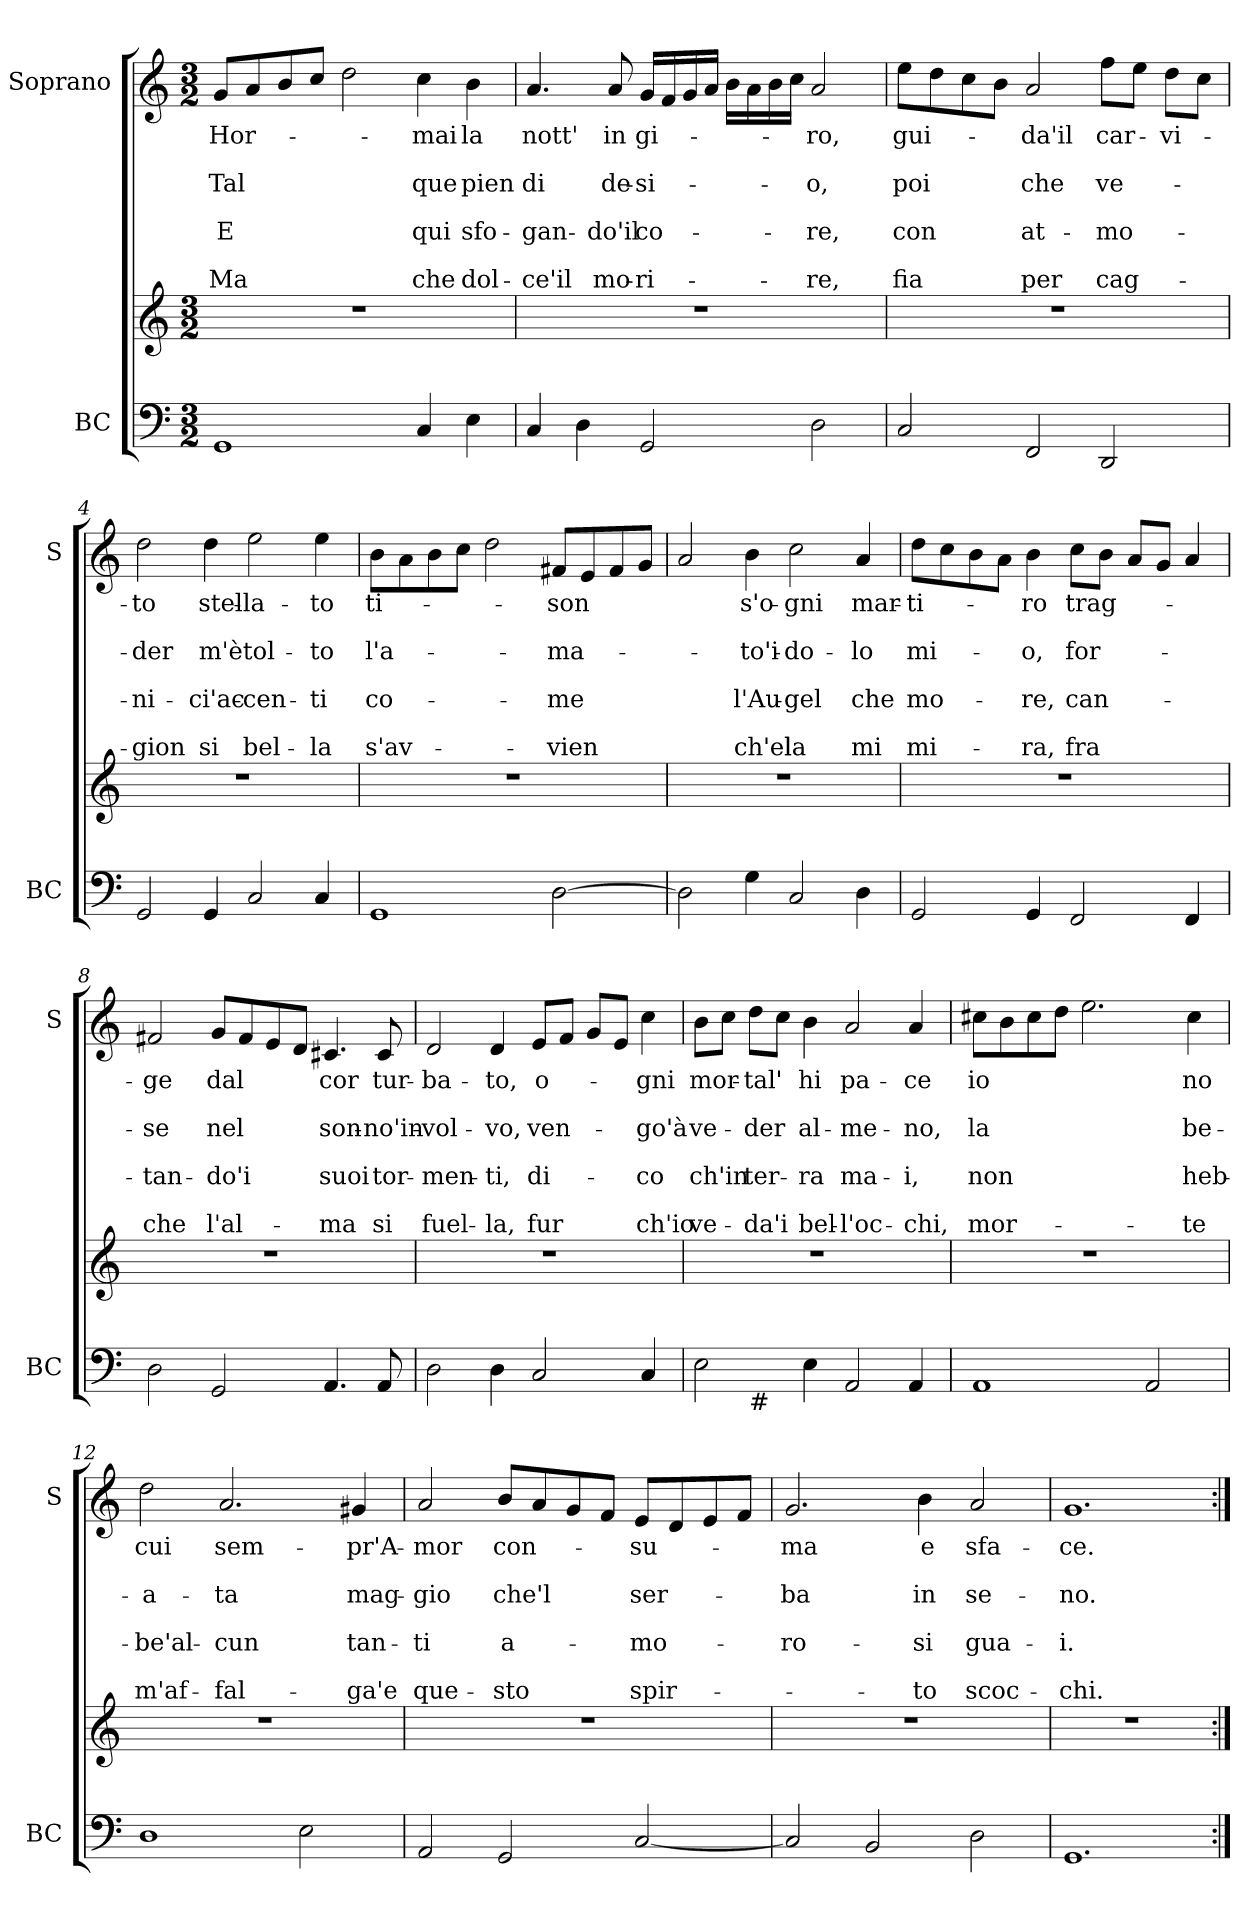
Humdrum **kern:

**kern	**kern	**kern	**text	**text	**text	**text	**text	**text	**text
*part2	*part2	*part1	*part1	*part1	*part1	*part1	*part1	*part1	*part1
*staff3	*staff2	*staff1	*staff1	*staff1	*staff1	*staff1	*staff1	*staff1	*staff1
*I"BC	*	*I"Soprano	*	*	*	*	*	*	*
*I'BC	*	*I'S	*	*	*	*	*	*	*
*clefF4	*clefG2	*clefG2	*	*	*	*	*	*	*
*k[]	*k[]	*k[]	*	*	*	*	*	*	*
*C:	*C:	*C:	*	*	*	*	*	*	*
*M3/2	*M3/2	*M3/2	*	*	*	*	*	*	*
=1	=1	=1	=1	=1	=1	=1	=1	=1	=1
!	!	!	!LO:LY:b	!	!LO:LY:b	!	!LO:LY:b	!	!LO:LY:b
1GG	1.r	8g/L	Hor-	.	Tal	.	E	.	Ma
.	.	8a/	.	.	.	.	.	.	.
.	.	8b/	.	.	.	.	.	.	.
.	.	8cc/J	.	.	.	.	.	.	.
.	.	2dd\	.	.	.	.	.	.	.
!	!	!	!LO:LY:b	!	!LO:LY:b	!	!LO:LY:b	!	!LO:LY:b
4C/	.	4cc\	-mai	.	que	.	qui	.	che
!	!	!	!LO:LY:b	!	!LO:LY:b	!	!LO:LY:b	!	!LO:LY:b
4E\	.	4b\	la	.	pien	.	sfo-	.	dol-
=2	=2	=2	=2	=2	=2	=2	=2	=2	=2
!	!	!	!LO:LY:b	!	!LO:LY:b	!	!LO:LY:b	!	!LO:LY:b
4C/	1.r	4.a/	nott'	.	di	.	-gan-	.	-ce'il
4D\	.	.	.	.	.	.	.	.	.
!	!	!	!LO:LY:b	!	!LO:LY:b	!	!LO:LY:b	!	!LO:LY:b
.	.	8a/	in	.	de-	.	-do'il	.	mo-
!	!	!	!LO:LY:b	!	!LO:LY:b	!	!LO:LY:b	!	!LO:LY:b
2GG/	.	16g/LL	gi-	.	-si-	.	co-	.	-ri-
.	.	16f/	.	.	.	.	.	.	.
.	.	16g/	.	.	.	.	.	.	.
.	.	16a/JJ	.	.	.	.	.	.	.
.	.	16b\LL	.	.	.	.	.	.	.
.	.	16a\	.	.	.	.	.	.	.
.	.	16b\	.	.	.	.	.	.	.
.	.	16cc\JJ	.	.	.	.	.	.	.
!	!	!	!LO:LY:b	!	!LO:LY:b	!	!LO:LY:b	!	!LO:LY:b
2D\	.	2a/	-ro,	.	-o,	.	-re,	.	-re,
=3	=3	=3	=3	=3	=3	=3	=3	=3	=3
!	!	!	!LO:LY:b	!	!LO:LY:b	!	!LO:LY:b	!	!LO:LY:b
2C/	1.r	8ee\L	gui-	.	poi	.	con	.	fia
.	.	8dd\	.	.	.	.	.	.	.
.	.	8cc\	.	.	.	.	.	.	.
.	.	8b\J	.	.	.	.	.	.	.
!	!	!	!LO:LY:b	!	!LO:LY:b	!	!LO:LY:b	!	!LO:LY:b
2FF/	.	2a/	-da'il	.	che	.	at-	.	per
!	!	!	!LO:LY:b	!	!LO:LY:b	!	!LO:LY:b	!	!LO:LY:b
2DD/	.	8ff\L	car-	.	ve-	.	-mo-	.	cag-
.	.	8ee\J	.	.	.	.	.	.	.
!	!	!	!LO:LY:b	!	!	!	!	!	!
.	.	8dd\L	-vi-	.	.	.	.	.	.
.	.	8cc\J	.	.	.	.	.	.	.
!!LO:LB:g=z
=4	=4	=4	=4	=4	=4	=4	=4	=4	=4
!	!	!	!LO:LY:b	!	!LO:LY:b	!	!LO:LY:b	!	!LO:LY:b
2GG/	1.r	2dd\	-to	.	-der	.	-ni-	.	-gion
!	!	!	!LO:LY:b	!	!LO:LY:b	!	!LO:LY:b	!	!LO:LY:b
4GG/	.	4dd\	stel-	.	m'è	.	-ci'ac-	.	si
!	!	!	!LO:LY:b	!	!LO:LY:b	!	!LO:LY:b	!	!LO:LY:b
2C/	.	2ee\	-la-	.	tol-	.	-cen-	.	bel-
!	!	!	!LO:LY:b	!	!LO:LY:b	!	!LO:LY:b	!	!LO:LY:b
4C/	.	4ee\	-to	.	-to	.	-ti	.	-la
=5	=5	=5	=5	=5	=5	=5	=5	=5	=5
!	!	!	!LO:LY:b	!	!LO:LY:b	!	!LO:LY:b	!	!LO:LY:b
1GG	1.r	8b\L	ti-	.	l'a-	.	co-	.	s'av-
.	.	8a\	.	.	.	.	.	.	.
.	.	8b\	.	.	.	.	.	.	.
.	.	8cc\J	.	.	.	.	.	.	.
.	.	2dd\	.	.	.	.	.	.	.
!	!	!	!LO:LY:b	!	!LO:LY:b	!	!LO:LY:b	!	!LO:LY:b
[2D\	.	8f#X/L	-son	.	-ma-	.	-me	.	-vien
.	.	8e/	.	.	.	.	.	.	.
.	.	8f#/	.	.	.	.	.	.	.
.	.	8g/J	.	.	.	.	.	.	.
=6	=6	=6	=6	=6	=6	=6	=6	=6	=6
2D\]	1.r	2a/	.	.	.	.	.	.	.
!	!	!	!LO:LY:b	!	!LO:LY:b	!	!LO:LY:b	!	!LO:LY:b
4G\	.	4b\	s'o-	.	-to'i-	.	l'Au-	.	ch'el
!	!	!	!LO:LY:b	!	!LO:LY:b	!	!LO:LY:b	!	!LO:LY:b
2C/	.	2cc\	-gni	.	-do-	.	-gel	.	la
!	!	!	!LO:LY:b	!	!LO:LY:b	!	!LO:LY:b	!	!LO:LY:b
4D\	.	4a/	mar-	.	-lo	.	che	.	mi
=7	=7	=7	=7	=7	=7	=7	=7	=7	=7
!	!	!	!LO:LY:b	!	!LO:LY:b	!	!LO:LY:b	!	!LO:LY:b
2GG/	1.r	8dd\L	-ti-	.	mi-	.	mo-	.	mi-
.	.	8cc\	.	.	.	.	.	.	.
.	.	8b\	.	.	.	.	.	.	.
.	.	8a\J	.	.	.	.	.	.	.
!	!	!	!LO:LY:b	!	!LO:LY:b	!	!LO:LY:b	!	!LO:LY:b
4GG/	.	4b\	-ro	.	-o,	.	-re,	.	-ra,
!	!	!	!LO:LY:b	!	!LO:LY:b	!	!LO:LY:b	!	!LO:LY:b
2FF/	.	8cc\L	trag-	.	for-	.	can-	.	fra
.	.	8b\J	.	.	.	.	.	.	.
.	.	8a/L	.	.	.	.	.	.	.
.	.	8g/J	.	.	.	.	.	.	.
4FF/	.	4a/	.	.	.	.	.	.	.
!!LO:PB:g=z
=8	=8	=8	=8	=8	=8	=8	=8	=8	=8
!	!	!	!LO:LY:b	!	!LO:LY:b	!	!LO:LY:b	!	!LO:LY:b
2D\	1.r	2f#X/	-ge	.	-se	.	-tan-	.	che
!	!	!	!LO:LY:b	!	!LO:LY:b	!	!LO:LY:b	!	!LO:LY:b
2GG/	.	8g/L	dal	.	nel	.	-do'i	.	l'al-
.	.	8f#/	.	.	.	.	.	.	.
.	.	8e/	.	.	.	.	.	.	.
.	.	8d/J	.	.	.	.	.	.	.
!	!	!	!LO:LY:b	!	!LO:LY:b	!	!LO:LY:b	!	!LO:LY:b
4.AA/	.	4.c#X/	cor	.	son-	.	suoi	.	-ma
!	!	!	!LO:LY:b	!	!LO:LY:b	!	!LO:LY:b	!	!LO:LY:b
8AA/	.	8c#/	tur-	.	-no'in-	.	tor-	.	si
=9	=9	=9	=9	=9	=9	=9	=9	=9	=9
!	!	!	!LO:LY:b	!	!LO:LY:b	!	!LO:LY:b	!	!LO:LY:b
2D\	1.r	2d/	-ba-	.	-vol-	.	-men-	.	fuel-
!	!	!	!LO:LY:b	!	!LO:LY:b	!	!LO:LY:b	!	!LO:LY:b
4D\	.	4d/	-to,	.	-vo,	.	-ti,	.	-la,
!	!	!	!LO:LY:b	!	!LO:LY:b	!	!LO:LY:b	!	!LO:LY:b
2C/	.	8e/L	o-	.	ven-	.	di-	.	fur
.	.	8f/J	.	.	.	.	.	.	.
.	.	8g/L	.	.	.	.	.	.	.
.	.	8e/J	.	.	.	.	.	.	.
!	!	!	!LO:LY:b	!	!LO:LY:b	!	!LO:LY:b	!	!LO:LY:b
4C/	.	4cc\	-gni	.	-go'à	.	-co	.	ch'io
=10	=10	=10	=10	=10	=10	=10	=10	=10	=10
!LO:TX:b:t=#	!	!	!	!	!	!	!	!	!
!	!	!	!LO:LY:b	!	!LO:LY:b	!	!LO:LY:b	!	!LO:LY:b
*^	*	*	*	*	*	*	*	*	*
2E\	4ryy	1.r	8b\L	mor-	.	ve-	.	ch'in	.	ve-
.	.	.	8cc\J	.	.	.	.	.	.	.
!	!LO:TX:b:t=#	!	!	!	!	!	!	!	!	!
!	!	!	!	!LO:LY:b	!	!LO:LY:b	!	!LO:LY:b	!	!LO:LY:b
.	1ryy	.	8dd\L	-tal'	.	-der	.	ter-	.	-da'i
.	.	.	8cc\J	.	.	.	.	.	.	.
!	!	!	!	!LO:LY:b	!	!LO:LY:b	!	!LO:LY:b	!	!LO:LY:b
4E\	.	.	4b\	hi	.	al-	.	-ra	.	bel-
!	!	!	!	!LO:LY:b	!	!LO:LY:b	!	!LO:LY:b	!	!LO:LY:b
2AA/	.	.	2a/	pa-	.	-me-	.	ma-	.	-l'oc-
!	!	!	!	!LO:LY:b	!	!LO:LY:b	!	!LO:LY:b	!	!LO:LY:b
4AA/	4ryy	.	4a/	-ce	.	-no,	.	-i,	.	-chi,
=11	=11	=11	=11	=11	=11	=11	=11	=11	=11	=11
!	!	!	!	!LO:LY:b	!	!LO:LY:b	!	!LO:LY:b	!	!LO:LY:b
*v	*v	*	*	*	*	*	*	*	*	*
1AA	1.r	8cc#X\L	io	.	la	.	non	.	mor-
.	.	8b\	.	.	.	.	.	.	.
.	.	8cc#\	.	.	.	.	.	.	.
.	.	8dd\J	.	.	.	.	.	.	.
.	.	2.ee\	.	.	.	.	.	.	.
2AA/	.	.	.	.	.	.	.	.	.
!	!	!	!LO:LY:b	!	!LO:LY:b	!	!LO:LY:b	!	!LO:LY:b
.	.	4cc#\	no	.	be-	.	heb-	.	-te
!!LO:LB:g=z
=12	=12	=12	=12	=12	=12	=12	=12	=12	=12
!	!	!	!LO:LY:b	!	!LO:LY:b	!	!LO:LY:b	!	!LO:LY:b
1D	1.r	2dd\	cui	.	-a-	.	-be'al-	.	m'af-
!	!	!	!LO:LY:b	!	!LO:LY:b	!	!LO:LY:b	!	!LO:LY:b
.	.	2.a/	sem-	.	-ta	.	-cun	.	-fal-
2E\	.	.	.	.	.	.	.	.	.
!	!	!	!LO:LY:b	!	!LO:LY:b	!	!LO:LY:b	!	!LO:LY:b
.	.	4g#X/	-pr'A-	.	mag-	.	tan-	.	-ga'e
=13	=13	=13	=13	=13	=13	=13	=13	=13	=13
!	!	!	!LO:LY:b	!	!LO:LY:b	!	!LO:LY:b	!	!LO:LY:b
2AA/	1.r	2a/	-mor	.	-gio	.	-ti	.	que-
!	!	!	!LO:LY:b	!	!LO:LY:b	!	!LO:LY:b	!	!LO:LY:b
2GG/	.	8b/L	con-	.	che'l	.	a-	.	-sto
.	.	8a/	.	.	.	.	.	.	.
.	.	8g/	.	.	.	.	.	.	.
.	.	8f/J	.	.	.	.	.	.	.
!	!	!	!LO:LY:b	!	!LO:LY:b	!	!LO:LY:b	!	!LO:LY:b
[2C/	.	8e/L	-su-	.	ser-	.	-mo-	.	spir-
.	.	8d/	.	.	.	.	.	.	.
.	.	8e/	.	.	.	.	.	.	.
.	.	8f/J	.	.	.	.	.	.	.
=14	=14	=14	=14	=14	=14	=14	=14	=14	=14
!	!	!	!LO:LY:b	!	!LO:LY:b	!	!LO:LY:b	!	!
2C/]	1.r	2.g/	-ma	.	-ba	.	-ro-	.	.
2BB/	.	.	.	.	.	.	.	.	.
!	!	!	!LO:LY:b	!	!LO:LY:b	!	!LO:LY:b	!	!LO:LY:b
.	.	4b\	e	.	in	.	-si	.	-to
!	!	!	!LO:LY:b	!	!LO:LY:b	!	!LO:LY:b	!	!LO:LY:b
2D\	.	2a/	sfa-	.	se-	.	gua-	.	scoc-
=15	=15	=15	=15	=15	=15	=15	=15	=15	=15
!	!	!	!LO:LY:b	!	!LO:LY:b	!	!LO:LY:b	!	!LO:LY:b
1.GG	1.r	1.g	-ce.	.	-no.	.	-i.	.	-chi.
=:|!	=:|!	=:|!	=:|!	=:|!	=:|!	=:|!	=:|!	=:|!	=:|!
*-	*-	*-	*-	*-	*-	*-	*-	*-	*-
